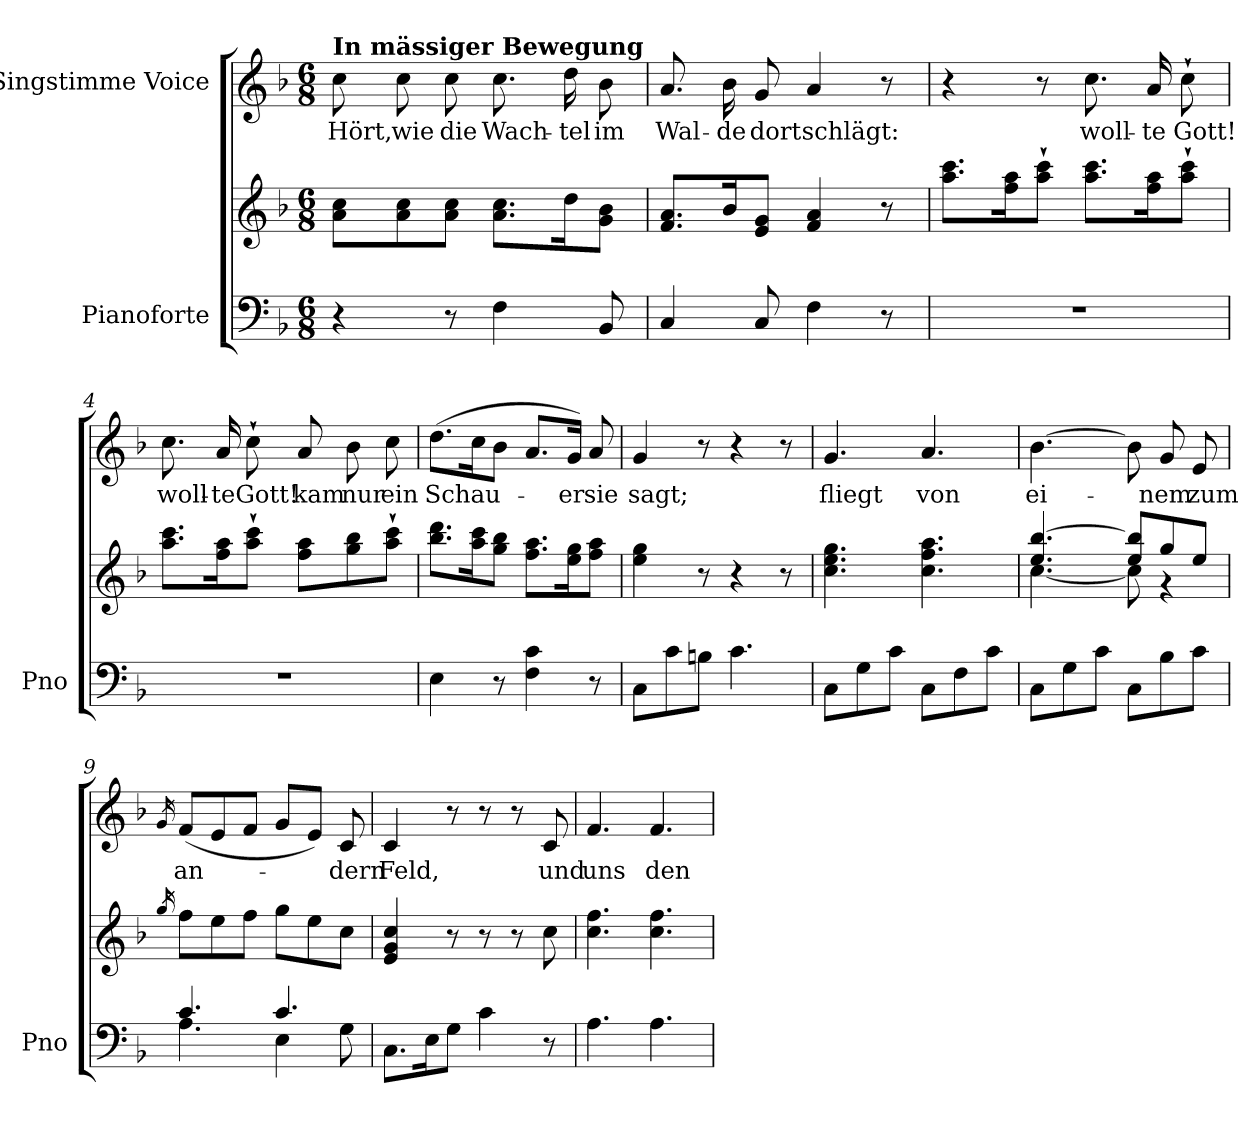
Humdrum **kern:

**kern	**kern	**kern	**text
*part2	*part2	*part1	*part1
*staff3	*staff2	*staff1	*staff1
*I"Pianoforte	*	*I"Singstimme Voice	*
*I'Pno	*	*	*
*clefF4	*clefG2	*clefG2	*
*k[b-]	*k[b-]	*k[b-]	*
*M6/8	*M6/8	*M6/8	*
=1	=1	=1	=1
!	!	!LO:TX:a:B:t=In mässiger Bewegung	!
!	!	!	!LO:LY:b
4r	8a\ 8cc\L	8cc\	Hört,
!	!	!	!LO:LY:b
.	8a\ 8cc\	8cc\	wie
!	!	!	!LO:LY:b
8r	8a\ 8cc\J	8cc\	die
!	!	!	!LO:LY:b
4F\	8.a\ 8.cc\L	8.cc\	Wach-
!	!	!	!LO:LY:b
.	16dd\K	16dd\	-tel
!	!	!	!LO:LY:b
8BB-/	8g\ 8b-\J	8b-\	im
=2	=2	=2	=2
!	!	!	!LO:LY:b
4C/	8.f/ 8.a/L	8.a/	Wal-
!	!	!	!LO:LY:b
.	16b-/K	16b-\	-de
!	!	!	!LO:LY:b
8C/	8e/ 8g/J	8g/	dort
!	!	!	!LO:LY:b
4F\	4f/ 4a/	4a/	schlägt:
8r	8r	8r	.
=3	=3	=3	=3
2.r	8.aa\ 8.ccc\L	4r	.
.	16ff\ 16aa\K	.	.
.	8aa\` 8ccc\`J	8r	.
!	!	!	!LO:LY:b
.	8.aa\ 8.ccc\L	8.cc\	woll-
!	!	!	!LO:LY:b
.	16ff\ 16aa\K	16a/	-te
!	!	!	!LO:LY:b
.	8aa\` 8ccc\`J	8cc`\	Gott!
!!LO:LB:g=z
=4	=4	=4	=4
!	!	!	!LO:LY:b
2.r	8.aa\ 8.ccc\L	8.cc\	woll-
!	!	!	!LO:LY:b
.	16ff\ 16aa\K	16a/	-te
!	!	!	!LO:LY:b
.	8aa\` 8ccc\`J	8cc`\	Gott!
!	!	!	!LO:LY:b
.	8ff\ 8aa\L	8a/	kam
!	!	!	!LO:LY:b
.	8gg\ 8bb-\	8b-\	nur
!	!	!	!LO:LY:b
.	8aa\` 8ccc\`J	8cc\	ein
=5	=5	=5	=5
!	!	!	!LO:LY:b
4E\	8.bb-\ 8.ddd\L	(8.dd\L	Schau-
.	16aa\ 16ccc\K	16cc\K	.
8r	8gg\ 8bb-\J	8b-\J	.
4F\ 4c\	8.ff\ 8.aa\L	8.a/L	.
!	!	!	!LO:LY:b
.	16ee\ 16gg\K	16g/Jk)	-er
!	!	!	!LO:LY:b
8r	8ff\ 8aa\J	8a/	sie
=6	=6	=6	=6
!	!	!	!LO:LY:b
8C\L	4ee\ 4gg\	4g/	sagt;
8c\	.	.	.
8Bn\J	8r	8r	.
4.c\	4r	4r	.
.	8r	8r	.
=7	=7	=7	=7
!	!	!	!LO:LY:b
8C\L	4.cc\ 4.ee\ 4.gg\	4.g/	fliegt
8G\	.	.	.
8c\J	.	.	.
!	!	!	!LO:LY:b
8C\L	4.cc\ 4.ff\ 4.aa\	4.a/	von
8F\	.	.	.
8c\J	.	.	.
!!LO:LB:g=z
=8	=8	=8	=8
*	*^	*	*
!	!	!	!	!LO:LY:b
8C\L	4.ee/ [4.bb-/	[4.cc\	[4.b-\	ei-
8G\	.	.	.	.
8c\J	.	.	.	.
8C\L	8ee/ 8bb-/]L	8cc\]	8b-\]	.
!	!	!	!	!LO:LY:b
8B-\	8gg/	4r	8g/	-nem
!	!	!	!	!LO:LY:b
8c\J	8ee/J	.	8e/	zum
*	*v	*v	*	*
=9	=9	=9	=9
.	16qgg/	16qg/	.
*^	*	*	*
!	!	!	!	!LO:LY:b
4.c/	4.A\	8ff\L	(8f/L	an-
.	.	8ee\	8e/	.
.	.	8ff\J	8f/J	.
4.c/	4E\	8gg\L	8g/L	.
.	.	8ee\	8e/J)	.
!	!	!	!	!LO:LY:b
.	8G\	8cc\J	8c/	-dern
=10	=10	=10	=10	=10
!	!	!	!	!LO:LY:b
*v	*v	*	*	*
8.C\L	4e/ 4g/ 4cc/	4c/	Feld,
16E\K	.	.	.
8G\J	8r	8r	.
4c\	8r	8r	.
.	8r	8r	.
!	!	!	!LO:LY:b
8r	8cc\	8c/	und
=11	=11	=11	=11
!	!	!	!LO:LY:b
4.A\	4.cc\ 4.ff\	4.f/	uns
!	!	!	!LO:LY:b
4.A\	4.cc\ 4.ff\	4.f/	den
=	=	=	=
*-	*-	*-	*-
